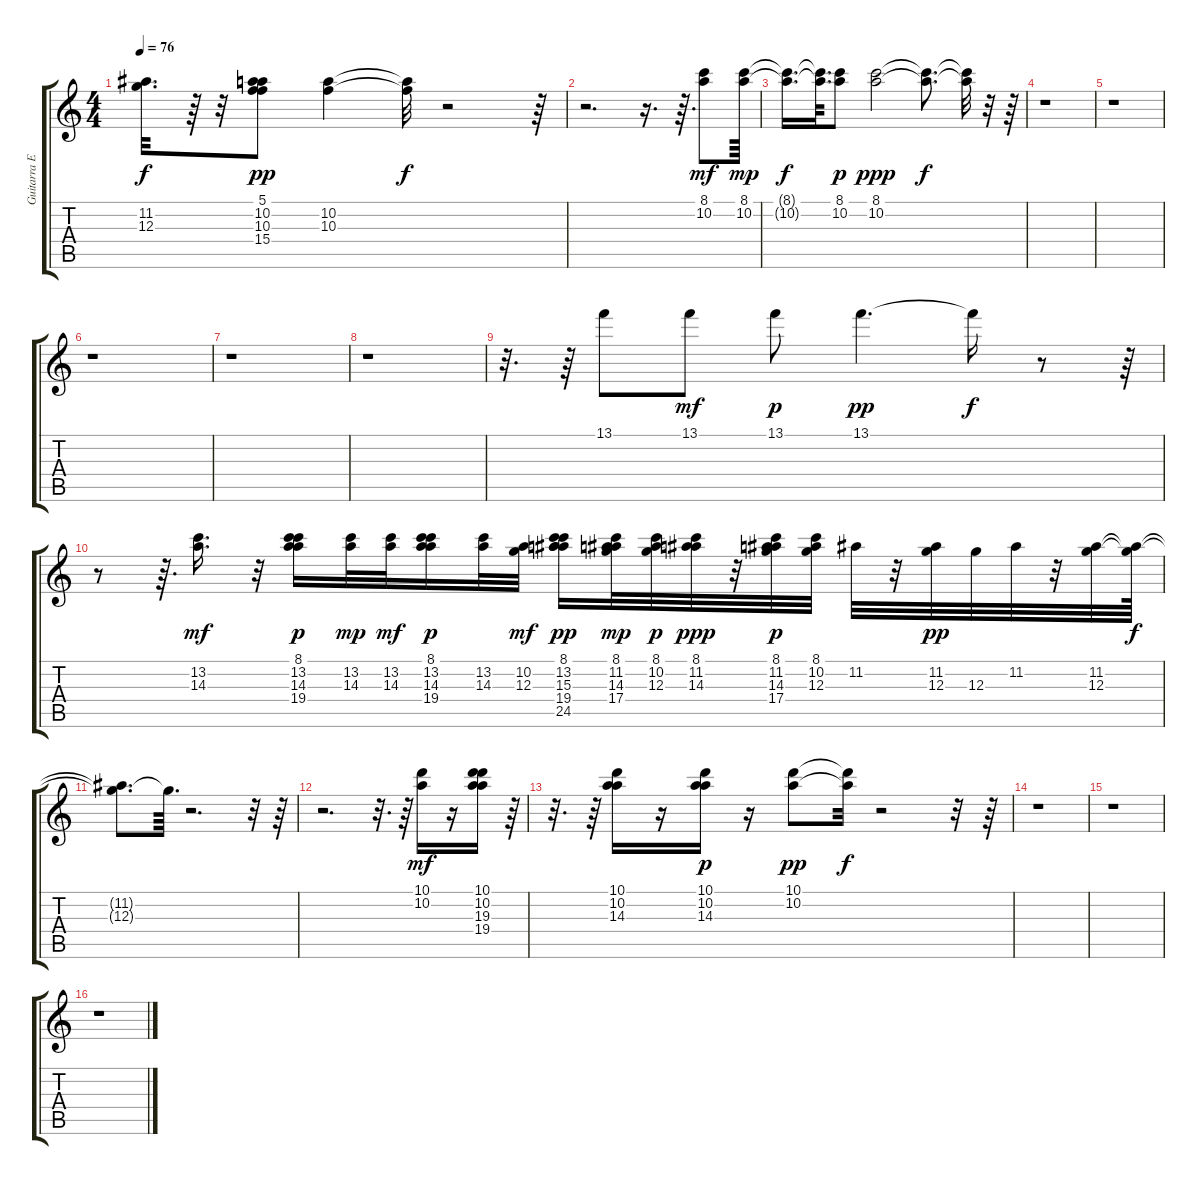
\track ("Guitarra Electrica - Delay 1" "Guitarra E") {instrument electricguitarjazz}
\staff {score tabs}
\tuning (E4 B3 G3 D3 A2 E2) {hide}
\ts (4 4)
\tempo 76
\clef g2
\ks c
(11.2{t} 12.3{t}).32{d dy f} r.64 r.32 (5.1 10.2 10.3 15.4).8{dy pp} (10.2 10.3).4 (10.2{t} 10.3{t}).32{dy f} r.2 r.64 |
r.2{d} r.16{d} r.64{d} (8.1 10.2).8{dy mf} (8.1 10.2).64{dy mp} |
(8.1{t} 10.2{t}).16{d dy f} (8.1{t} 10.2{t}).64{d} (8.1 10.2).8{dy p} (8.1 10.2).2{dy ppp} (8.1{t} 10.2{t}).8{d dy f} (8.1{t} 10.2{t}).32 r.32 r.64 |
r.1 |
r.1 |
r.1 |
r.1 |
r.1 |
r.32{d} r.64 13.1.8 13.1.8{dy mf} 13.1.8{dy p} 13.1.4{d dy pp} 13.1{t}.16{dy f} r.8 r.64 |
r.8 r.64{d} (13.2 14.3).16{d dy mf} r.32 (8.1 13.2 14.3 19.4).16{dy p} (13.2 14.3).32{dy mp} (13.2 14.3).32{dy mf} (8.1 13.2 14.3 19.4).16{dy p} (13.2 14.3).32 (10.2 12.3).32{dy mf} (8.1 13.2 15.3 19.4 24.5).16{dy pp} (8.1 11.2 14.3 17.4).32{dy mp} (8.1 10.2 12.3).32{dy p} (8.1 11.2 14.3).32{dy ppp} r.32 (8.1 11.2 14.3 17.4).32{dy p} (8.1 10.2 12.3).32 11.2.32 r.32 (11.2 12.3).32{dy pp} 12.3.32 11.2.32 r.32 (11.2 12.3).32 (11.2{t} 12.3{t}).64{dy f} |
(11.2{t} 12.3{t}).8{d} 12.3{t}.64{d} r.2{d} r.32 r.64 |
r.2{d} r.32{d} r.64 (10.1 10.2).16{dy mf} r.16 (10.1 10.2 19.3 19.4).16 r.64 |
r.32{d} r.64 (10.1 10.2 14.3).16 r.16 (10.1 10.2 14.3).16{dy p} r.16 (10.1 10.2).8{dy pp} (10.1{t} 10.2{t}).32{dy f} r.2 r.32 r.64 |
r.1 |
r.1 |
r.1
